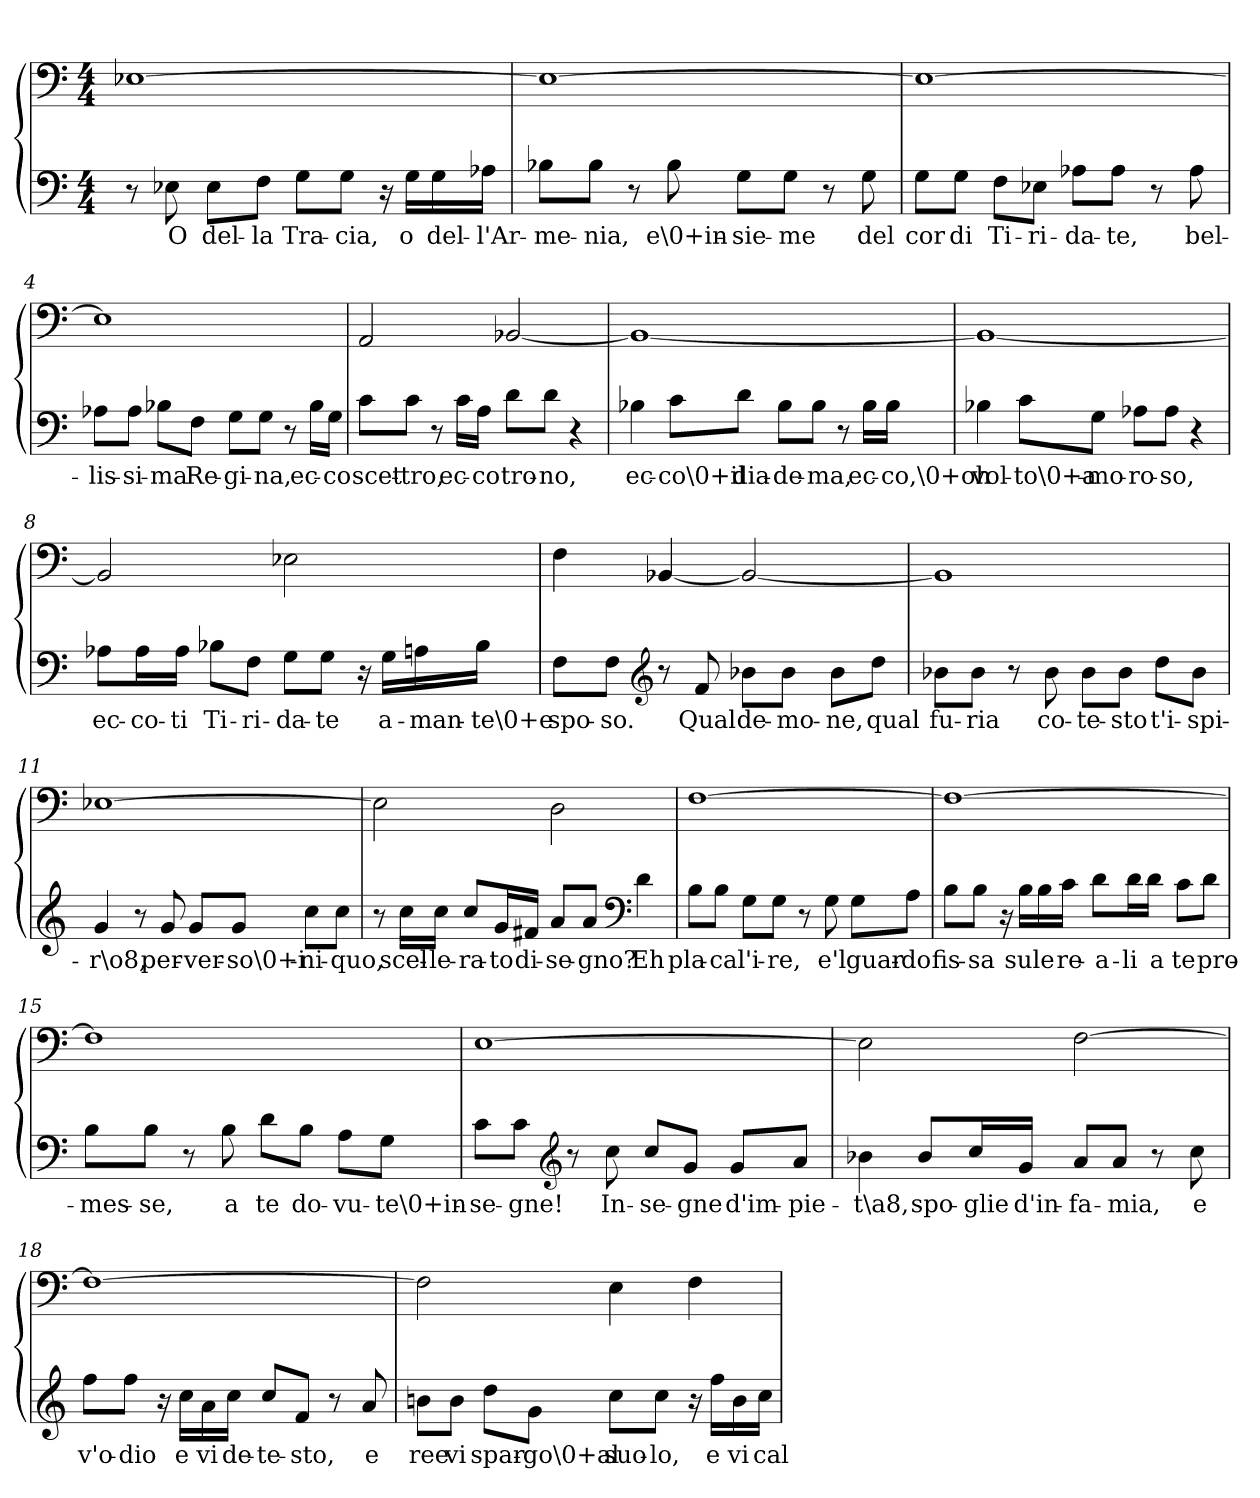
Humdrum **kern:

**kern	**text	**kern
*part1	*part1	*part1
*staff2	*staff2	*staff1
*clefF4	*	*clefF4
*k[]	*	*k[]
*C:	*	*C:
*M4/4	*	*M4/4
=1	=1	=1
8r	.	[1E-X\
8E-X\	O	.
8E-\L	del-	.
8F\J	-la	.
8G\L	Tra-	.
8G\J	-cia,	.
16r	.	.
16G\LL	o	.
16G\	del-	.
16A-X\JJ	-l'Ar-	.
=2	=2	=2
8B-X\L	-me-	1E-\_
8B-\J	-nia,	.
8r	.	.
8B-\	e\0+in-	.
8G\L	-sie-	.
8G\J	-me	.
8r	.	.
8G\	del	.
=3	=3	=3
8G\L	cor	1E-\_
8G\J	di	.
8F\L	Ti-	.
8E-X\J	-ri-	.
8A-X\L	-da-	.
8A-\J	-te,	.
8r	.	.
8A-\	bel-	.
=4	=4	=4
8A-X\L	-lis-	1E-\]
8A-\J	-si-	.
8B-X\L	-ma	.
8F\J	Re-	.
8G\L	-gi-	.
8G\J	-na,	.
8r	.	.
16B-\LL	ec-	.
16G\JJ	-co	.
=5	=5	=5
8c\L	scet-	2AA/
8c\J	-tro,	.
8r	.	.
16c\LL	ec-	.
16A\JJ	-co	.
8d\L	tro-	[2BB-X/
8d\J	-no,	.
4r	.	.
=6	=6	=6
4B-X\	ec-	1BB-/_
8c\L	-co\0+il	.
8d\J	dia-	.
8B-\L	-de-	.
8B-\J	-ma,	.
8r	.	.
16B-\LL	ec-	.
16B-\JJ	-co,\0+oh	.
=7	=7	=7
4B-X\	vol-	1BB-/_
8c\L	-to\0+a-	.
8G\J	-mo-	.
8A-X\L	-ro-	.
8A-\J	-so,	.
4r	.	.
=8	=8	=8
8A-X\L	ec-	2BB-/]
16A-\L	-co-	.
16A-\JJ	-ti	.
8B-X\L	Ti-	.
8F\J	-ri-	.
8G\L	-da-	2E-X\
8G\J	-te	.
16r	.	.
16G\LL	a-	.
16An\	-man-	.
16B-\JJ	-te\0+e	.
=9	=9	=9
8F\L	spo-	4F\
8F\J	-so.	.
*clefG2	*	*
8r	.	[4BB-X/
8f/	Qual	.
8b-X\L	de-	2BB-/_
8b-\J	-mo-	.
8b-\L	-ne,	.
8dd\J	qual	.
=10	=10	=10
8b-X\L	fu-	1BB-/]
8b-\J	-ria	.
8r	.	.
8b-\	co-	.
8b-\L	-te-	.
8b-\J	-sto	.
8dd\L	t'i-	.
8b-\J	-spi-	.
=11	=11	=11
4g/	-r\o8,	[1E-X\
8r	.	.
8g/	per-	.
8g/L	-ver-	.
8g/J	-so\0+i-	.
8cc\L	-ni-	.
8cc\J	-quo,	.
=12	=12	=12
8r	.	2E-\]
16cc\LL	scel-	.
16cc\JJ	-le-	.
8cc/L	-ra-	.
16g/L	-to	.
16f#X/JJ	di-	.
8a/L	-se-	2D\
8a/J	-gno?	.
*clefF4	*	*
4d\	Eh	.
=13	=13	=13
8B\L	pla-	[1F\
8B\J	-ca	.
8G\L	l'i-	.
8G\J	-re,	.
8r	.	.
8G\	e'l	.
8G\L	guar-	.
8A\J	-do	.
=14	=14	=14
8B\L	fis-	1F\_
8B\J	-sa	.
16r	.	.
16B\LL	su	.
16B\	le	.
16c\JJ	re-	.
8d\L	-a-	.
16d\L	-li	.
16d\JJ	a	.
8c\L	te	.
8d\J	pro-	.
=15	=15	=15
8B\L	-mes-	1F\]
8B\J	-se,	.
8r	.	.
8B\	a	.
8d\L	te	.
8B\J	do-	.
8A\L	-vu-	.
8G\J	-te\0+in-	.
=16	=16	=16
8c\L	-se-	[1E\
8c\J	-gne!	.
*clefG2	*	*
8r	.	.
8cc\	In-	.
8cc/L	-se-	.
8g/J	-gne	.
8g/L	d'im-	.
8a/J	-pie-	.
=17	=17	=17
4b-X\	-t\a8,	2E\]
8b-/L	spo-	.
16cc/L	-glie	.
16g/JJ	d'in-	.
8a/L	-fa-	[2F\
8a/J	-mia,	.
8r	.	.
8cc\	e	.
=18	=18	=18
8ff\L	v'o-	1F\_
8ff\J	-dio	.
16r	.	.
16cc\LL	e	.
16a\	vi	.
16cc\JJ	de-	.
8cc/L	-te-	.
8f/J	-sto,	.
8r	.	.
8a/	e	.
=19	=19	=19
8bn\L	ree	2F\]
8b\J	vi	.
8dd\L	spar-	.
8g\J	-go\0+al	.
8cc\L	suo-	4E\
8cc\J	-lo,	.
16r	.	4F\
16ff\LL	e	.
16b\	vi	.
16cc\JJ	cal-	.
=	=	=
*-	*-	*-
